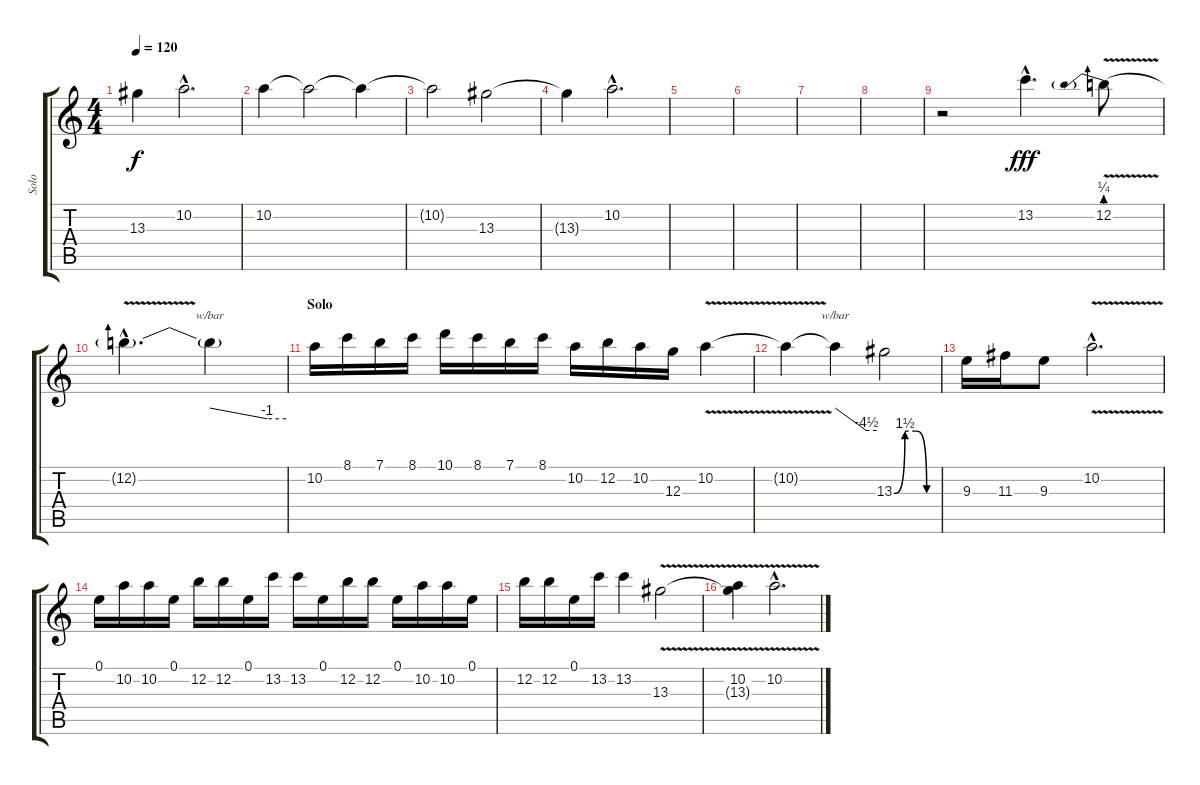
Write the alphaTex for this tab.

\track ("Solo" "Solo") {instrument overdrivenguitar}
\staff {score tabs}
\tuning (E4 B3 G3 D3 A2 E2) {hide}
\ts (4 4)
\tempo 120
\clef g2
\ks c
13.3{t}.4{dy f} 10.2{hac}.2{d} |
10.2.4 10.2{t}.2 10.2{t}.4 |
10.2{t}.2 13.3.2 |
13.3{t}.4 10.2{hac}.2{d} |
|
|
|
|
r.2 13.2{hac}.4{d dy fff} 12.2{be (prebend 0 1 60 1) v}.8 |
12.2{hac t}.4{d} 12.2{t}.4{tbe (custom default 0 0 45 -4 60 -4)} |
\section ("" "Solo")
10.2.16 8.1.16 7.1.16 8.1.16 10.1.16 8.1.16 7.1.16 8.1.16 10.2.16 12.2.16 10.2.16 12.3.16 10.2{v}.4 |
10.2{t}.4 10.2{t}.4{tbe (custom default 0 0 45 -18 60 -18)} 13.3{be (custom 0 0 15 6 30 6 45 0 60 0)}.2 |
9.3.16 11.3.16 9.3.8 10.2{v hac}.2{d} |
0.1.16 10.2.16 10.2.16 0.1.16 12.2.16 12.2.16 0.1.16 13.2.16 13.2.16 0.1.16 12.2.16 12.2.16 0.1.16 10.2.16 10.2.16 0.1.16 |
12.2.16 12.2.16 0.1.16 13.2.16 13.2.4 13.3{v}.2 |
(10.2 13.3{t}).4 10.2{v hac}.2{d}
